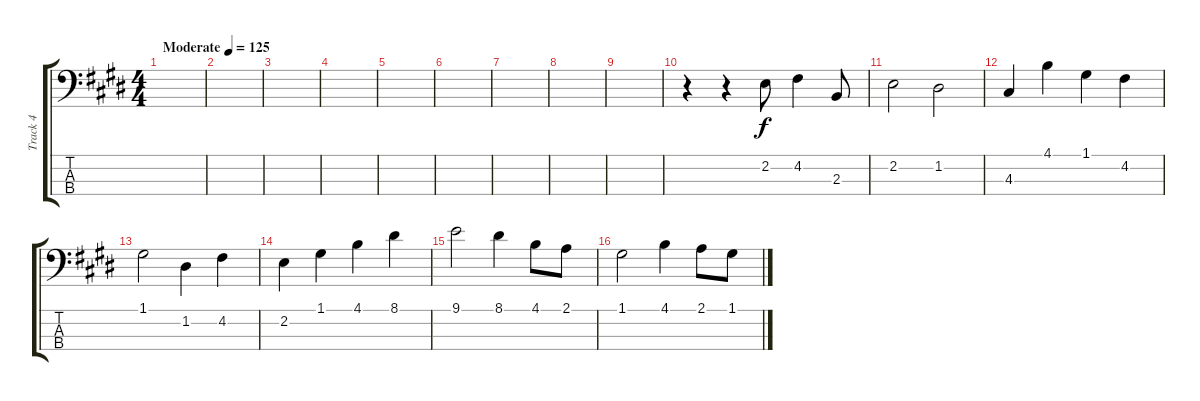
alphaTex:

\track ("Track 4" "Track 4") {instrument electricbassfinger}
\staff {score tabs}
\tuning (G2 D2 A1 E1) {hide}
\ts (4 4)
\tempo (125 "Moderate")
\clef f4
\ks e
|
|
|
|
|
|
|
|
|
r.4 r.4 2.2.8 4.2.4 2.3.8 |
2.2.2 1.2.2 |
4.3.4 4.1.4 1.1.4 4.2.4 |
1.1.2 1.2.4 4.2.4 |
2.2.4 1.1.4 4.1.4 8.1.4 |
9.1.2 8.1.4 4.1.8 2.1.8 |
1.1.2 4.1.4 2.1.8 1.1.8
